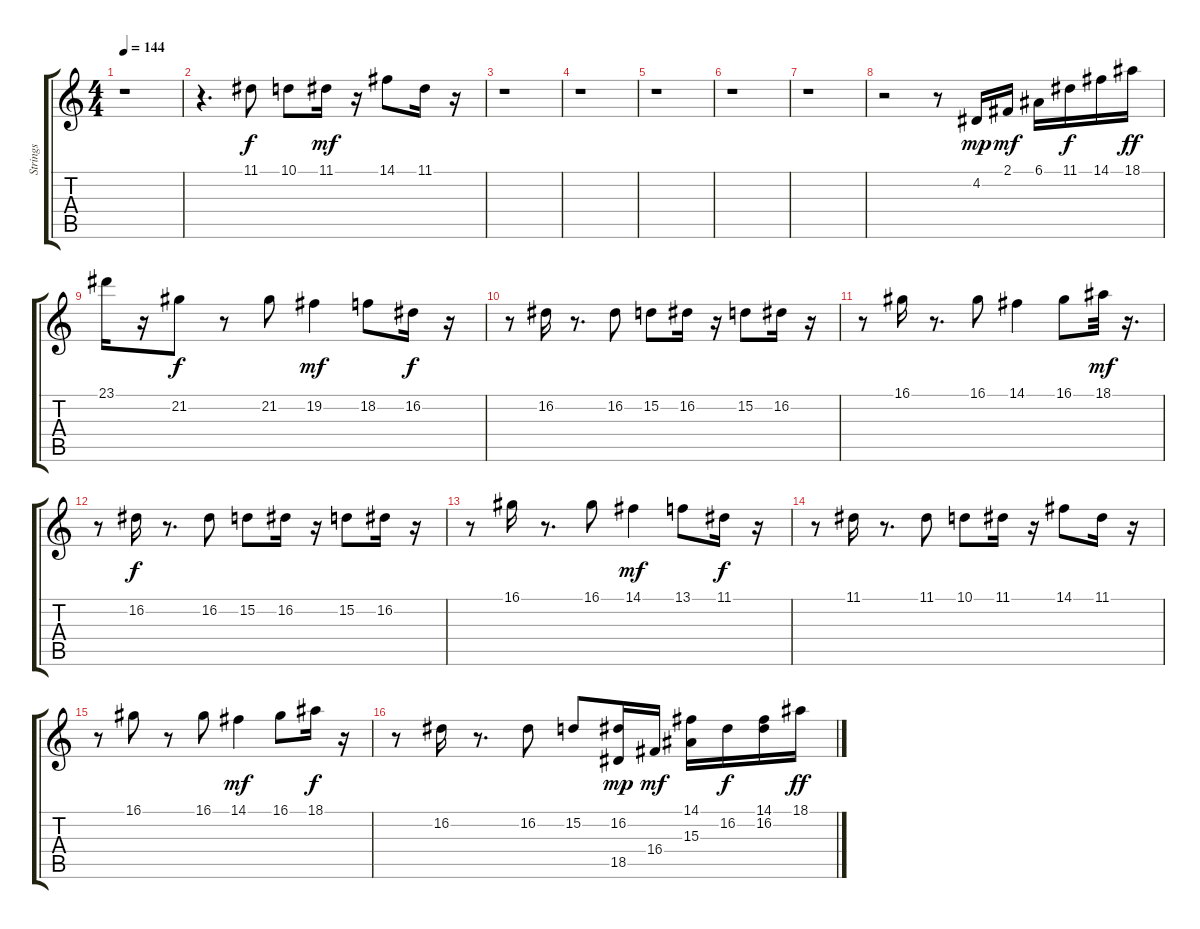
\track ("Strings" "Strings") {instrument stringensemble1}
\staff {score tabs}
\tuning (E4 B3 G3 D3 A2 E2) {hide}
\ts (4 4)
\tempo 144
\clef g2
\ks c
r.1{dy f} |
r.4{d} 11.1.8 10.1.8 11.1.16{dy mf} r.16 14.1.8 11.1.16 r.16 |
r.1 |
r.1 |
r.1 |
r.1 |
r.1 |
r.2 r.8 4.2.16{dy mp} 2.1.16{dy mf} 6.1.16 11.1.16{dy f} 14.1.16 18.1.16{dy ff} |
23.1.16 r.16 21.2.8{dy f} r.8 21.2.8 19.2.4{dy mf} 18.2.8 16.2.16{dy f} r.16 |
r.8 16.2.16 r.8{d} 16.2.8 15.2.8 16.2.16 r.16 15.2.8 16.2.16 r.16 |
r.8 16.1.16 r.8{d} 16.1.8 14.1.4 16.1.8 18.1.32{dy mf} r.16{d} |
r.8 16.2.16{dy f} r.8{d} 16.2.8 15.2.8 16.2.16 r.16 15.2.8 16.2.16 r.16 |
r.8 16.1.16 r.8{d} 16.1.8 14.1.4{dy mf} 13.1.8 11.1.16{dy f} r.16 |
r.8 11.1.16 r.8{d} 11.1.8 10.1.8 11.1.16 r.16 14.1.8 11.1.16 r.16 |
r.8 16.1.8 r.8 16.1.8 14.1.4{dy mf} 16.1.8 18.1.16{dy f} r.16 |
r.8 16.2.16 r.8{d} 16.2.8 15.2.8 (16.2 18.5).16{dy mp} 16.4.16{dy mf} (14.1 15.3).16 16.2.16{dy f} (14.1 16.2).16 18.1.16{dy ff}
